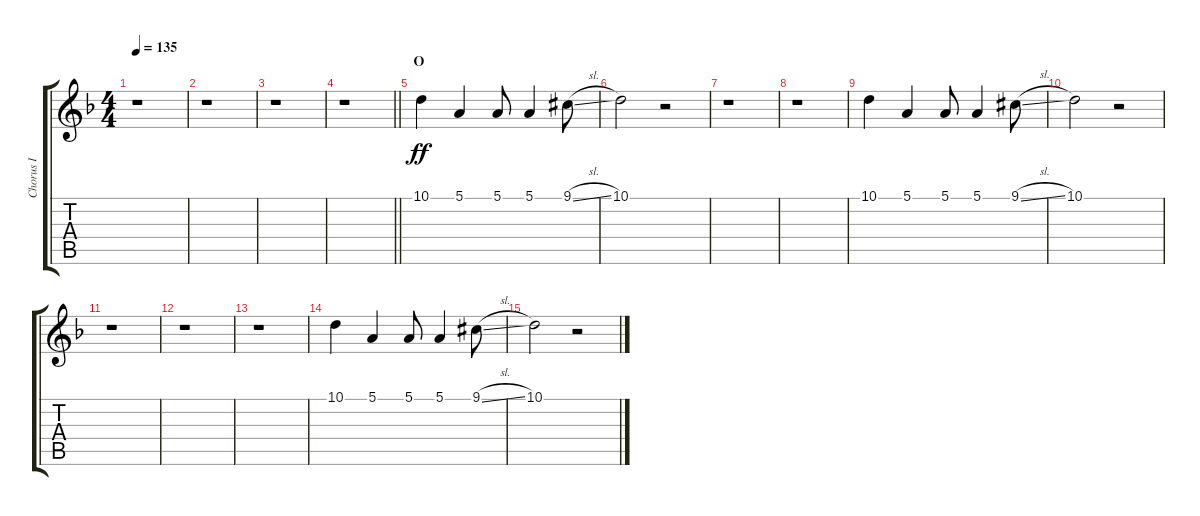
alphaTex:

\track ("Chorus I" "Chorus I") {instrument voiceoohs}
\staff {score tabs}
\tuning (E4 B3 G3 D3 A2 E2) {hide}
\ts (4 4)
\tempo 135
\clef g2
\ks f
r.1{dy ff} |
r.1 |
r.1 |
\barLineRight lightlight
r.1 |
\section ("" "O")
10.1.4 5.1.4 5.1.8 5.1.4 9.1{sl acc #}.8 |
10.1.2 r.2 |
r.1 |
r.1 |
10.1.4 5.1.4 5.1.8 5.1.4 9.1{sl acc #}.8 |
10.1.2 r.2 |
r.1 |
r.1 |
r.1 |
10.1.4 5.1.4 5.1.8 5.1.4 9.1{sl acc #}.8 |
10.1.2 r.2
